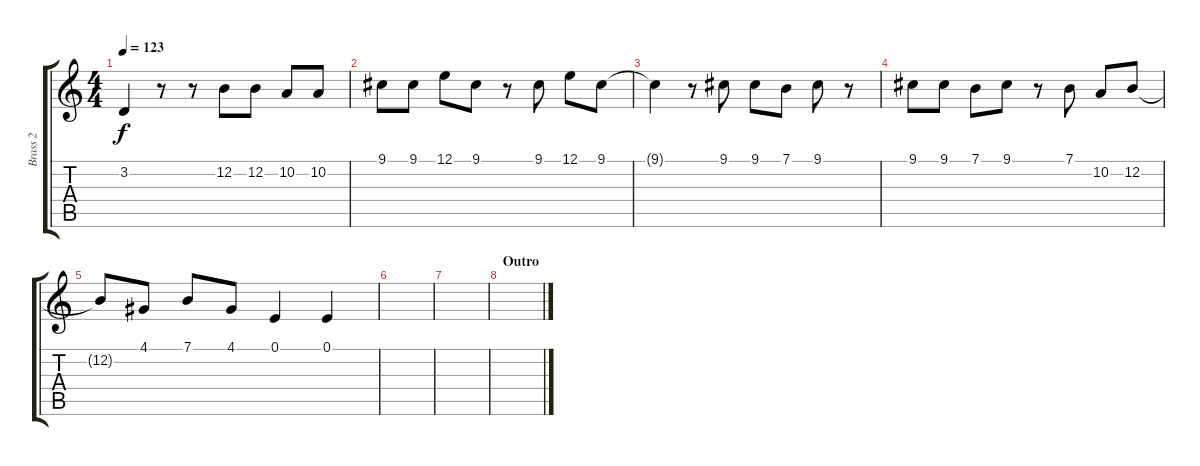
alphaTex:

\track ("Brass 2" "Brass 2") {instrument trombone}
\staff {score tabs}
\tuning (E4 B3 G3 D3 A2 E2) {hide}
\ts (4 4)
\tempo 123
\clef g2
\ks c
3.2{t}.4{dy f} r.8 r.8 12.2.8 12.2.8 10.2.8 10.2.8 |
9.1.8 9.1.8 12.1.8 9.1.8 r.8 9.1.8 12.1.8 9.1.8 |
9.1{t}.4 r.8 9.1.8 9.1.8 7.1.8 9.1.8 r.8 |
9.1.8 9.1.8 7.1.8 9.1.8 r.8 7.1.8 10.2.8 12.2.8 |
12.2{t}.8 4.1.8 7.1.8 4.1.8 0.1.4 0.1.4 |
|
|
\section ("" "Outro")
